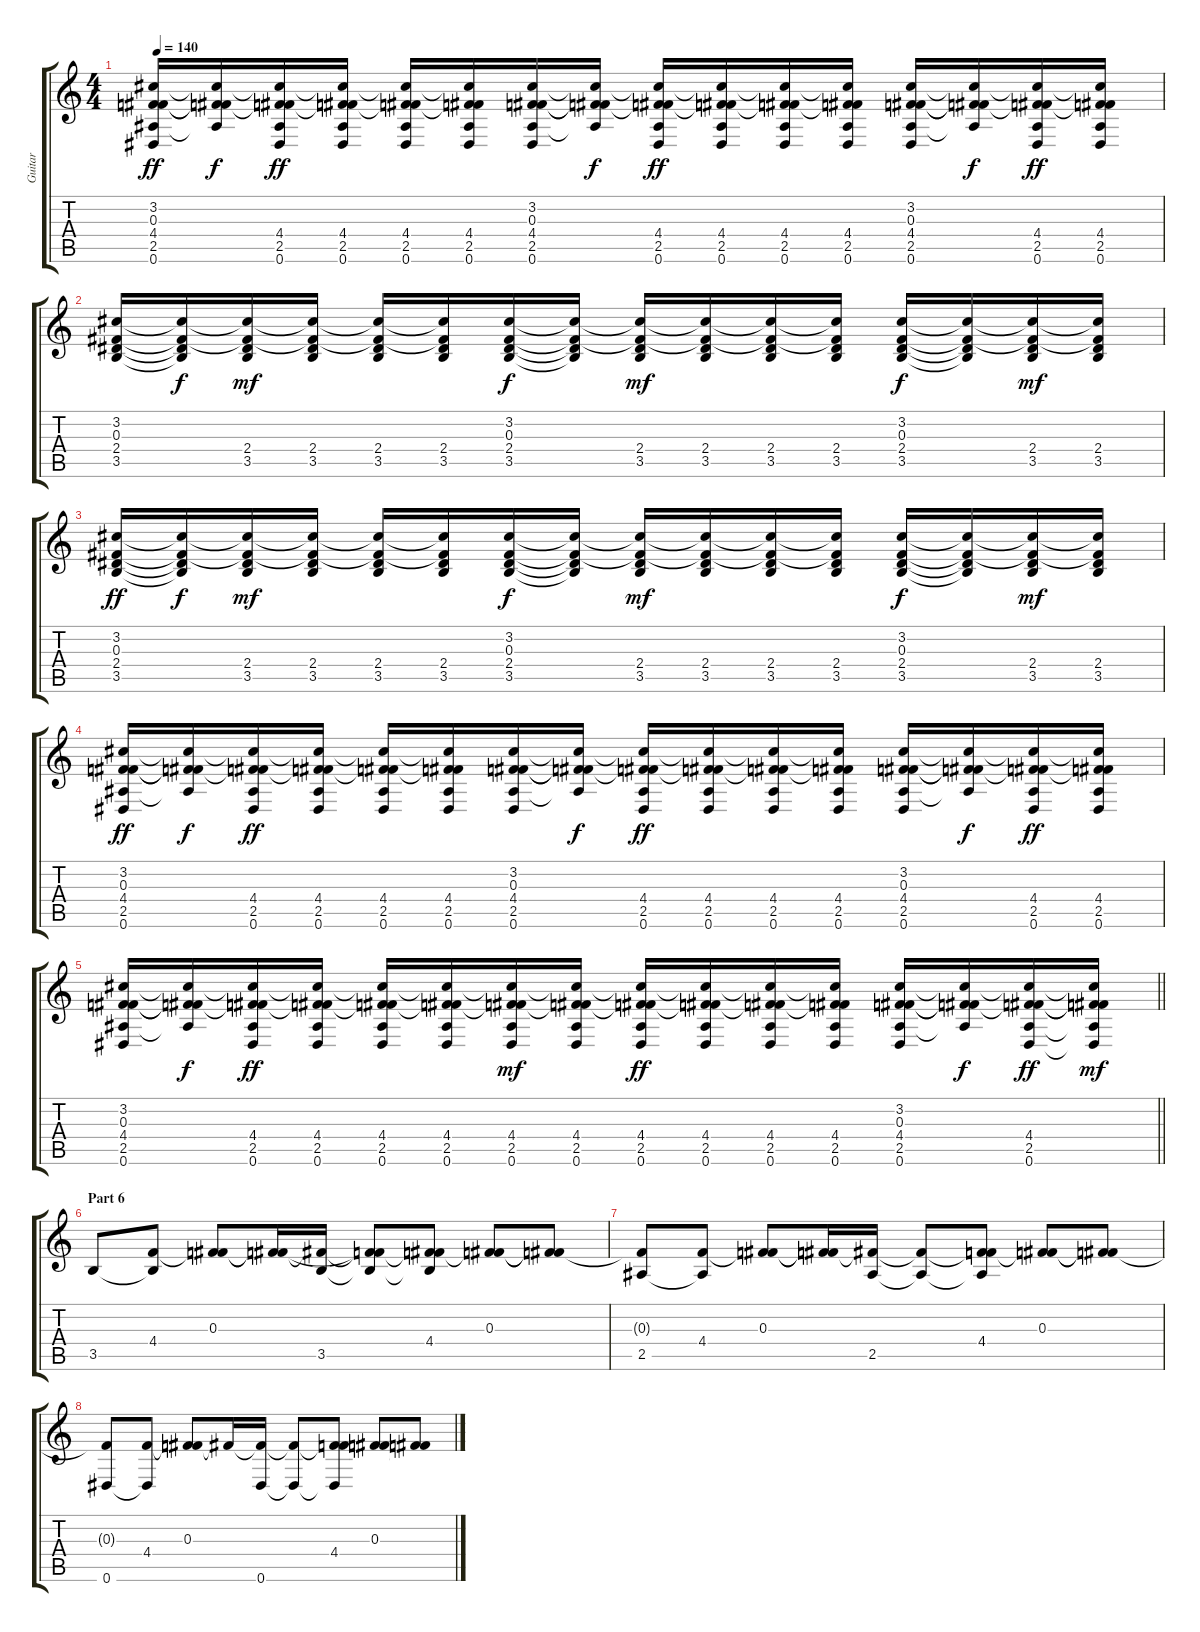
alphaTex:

\track ("Guitar" "Guitar") {instrument acousticguitarsteel}
\staff {score tabs}
\tuning (Eb4 Bb3 Gb3 Db3 Ab2 Eb2) {hide}
\ts (4 4)
\tempo 140
\clef g2
\ks c
(3.2 0.3 4.4 2.5 0.6).16{dy ff} (3.2{t} 0.3{t} 4.4{t} 2.5{t}).16{dy f} (3.2{t} 0.3{t} 4.4 2.5 0.6).16{dy ff} (3.2{t} 0.3{t} 4.4 2.5 0.6).16 (3.2{t} 0.3{t} 4.4 2.5 0.6).16 (3.2{t} 0.3{t} 4.4 2.5 0.6).16 (3.2 0.3 4.4 2.5 0.6).16 (3.2{t} 0.3{t} 4.4{t} 2.5{t}).16{dy f} (3.2{t} 0.3{t} 4.4 2.5 0.6).16{dy ff} (3.2{t} 0.3{t} 4.4 2.5 0.6).16 (3.2{t} 0.3{t} 4.4 2.5 0.6).16 (3.2{t} 0.3{t} 4.4 2.5 0.6).16 (3.2 0.3 4.4 2.5 0.6).16 (3.2{t} 0.3{t} 4.4{t} 2.5{t}).16{dy f} (3.2{t} 0.3{t} 4.4 2.5 0.6).16{dy ff} (3.2{t} 0.3{t} 4.4 2.5 0.6).16 |
(3.2 0.3 2.4 3.5).16 (3.2{t} 0.3{t} 2.4{t} 3.5{t}).16{dy f} (3.2{t} 0.3{t} 2.4 3.5).16{dy mf} (3.2{t} 0.3{t} 2.4 3.5).16 (3.2{t} 0.3{t} 2.4 3.5).16 (3.2{t} 0.3{t} 2.4 3.5).16 (3.2 0.3 2.4 3.5).16{dy f} (3.2{t} 0.3{t} 2.4{t} 3.5{t}).16 (3.2{t} 0.3{t} 2.4 3.5).16{dy mf} (3.2{t} 0.3{t} 2.4 3.5).16 (3.2{t} 0.3{t} 2.4 3.5).16 (3.2{t} 0.3{t} 2.4 3.5).16 (3.2 0.3 2.4 3.5).16{dy f} (3.2{t} 0.3{t} 2.4{t} 3.5{t}).16 (3.2{t} 0.3{t} 2.4 3.5).16{dy mf} (3.2{t} 0.3{t} 2.4 3.5).16 |
(3.2 0.3 2.4 3.5).16{dy ff} (3.2{t} 0.3{t} 2.4{t} 3.5{t}).16{dy f} (3.2{t} 0.3{t} 2.4 3.5).16{dy mf} (3.2{t} 0.3{t} 2.4 3.5).16 (3.2{t} 0.3{t} 2.4 3.5).16 (3.2{t} 0.3{t} 2.4 3.5).16 (3.2 0.3 2.4 3.5).16{dy f} (3.2{t} 0.3{t} 2.4{t} 3.5{t}).16 (3.2{t} 0.3{t} 2.4 3.5).16{dy mf} (3.2{t} 0.3{t} 2.4 3.5).16 (3.2{t} 0.3{t} 2.4 3.5).16 (3.2{t} 0.3{t} 2.4 3.5).16 (3.2 0.3 2.4 3.5).16{dy f} (3.2{t} 0.3{t} 2.4{t} 3.5{t}).16 (3.2{t} 0.3{t} 2.4 3.5).16{dy mf} (3.2{t} 0.3{t} 2.4 3.5).16 |
(3.2 0.3 4.4 2.5 0.6).16{dy ff} (3.2{t} 0.3{t} 4.4{t} 2.5{t}).16{dy f} (3.2{t} 0.3{t} 4.4 2.5 0.6).16{dy ff} (3.2{t} 0.3{t} 4.4 2.5 0.6).16 (3.2{t} 0.3{t} 4.4 2.5 0.6).16 (3.2{t} 0.3{t} 4.4 2.5 0.6).16 (3.2 0.3 4.4 2.5 0.6).16 (3.2{t} 0.3{t} 4.4{t} 2.5{t}).16{dy f} (3.2{t} 0.3{t} 4.4 2.5 0.6).16{dy ff} (3.2{t} 0.3{t} 4.4 2.5 0.6).16 (3.2{t} 0.3{t} 4.4 2.5 0.6).16 (3.2{t} 0.3{t} 4.4 2.5 0.6).16 (3.2 0.3 4.4 2.5 0.6).16 (3.2{t} 0.3{t} 4.4{t} 2.5{t}).16{dy f} (3.2{t} 0.3{t} 4.4 2.5 0.6).16{dy ff} (3.2{t} 0.3{t} 4.4 2.5 0.6).16 |
\barLineRight lightlight
(3.2 0.3 4.4 2.5 0.6).16 (3.2{t} 0.3{t} 4.4{t} 2.5{t}).16{dy f} (3.2{t} 0.3{t} 4.4 2.5 0.6).16{dy ff} (3.2{t} 0.3{t} 4.4 2.5 0.6).16 (3.2{t} 0.3{t} 4.4 2.5 0.6).16 (3.2{t} 0.3{t} 4.4 2.5 0.6).16 (3.2{t} 0.3{t} 4.4 2.5 0.6).16{dy mf} (3.2{t} 0.3{t} 4.4 2.5 0.6).16 (3.2{t} 0.3{t} 4.4 2.5 0.6).16{dy ff} (3.2{t} 0.3{t} 4.4 2.5 0.6).16 (3.2{t} 0.3{t} 4.4 2.5 0.6).16 (3.2{t} 0.3{t} 4.4 2.5 0.6).16 (3.2 0.3 4.4 2.5 0.6).16 (3.2{t} 0.3{t} 4.4{t} 2.5{t}).16{dy f} (3.2{t} 0.3{t} 4.4 2.5 0.6).16{dy ff} (3.2{t} 0.3{t} 4.4{t} 2.5{t} 0.6{t}).16{dy mf} |
\section ("" "Part 6")
3.5.8 (4.4 3.5{t}).8 (0.3 4.4{t}).8 (0.3{t} 4.4{t}).16 (0.3{t} 3.5).16 (0.3{t} 4.4{t} 3.5{t}).8 (0.3{t} 4.4 3.5{t}).8 (0.3 4.4{t}).8 (0.3{t} 4.4{t}).8 |
(0.3{t} 2.5).8 (4.4 2.5{t}).8 (0.3 4.4{t}).8 (0.3{t} 4.4{t}).16 (0.3{t} 2.5).16 (0.3{t} 2.5{t}).8 (0.3{t} 4.4 2.5{t}).8 (0.3 4.4{t}).8 (0.3{t} 4.4{t}).8 |
(0.3{t} 0.6).8 (4.4 0.6{t}).8 (0.3 4.4{t}).8 0.3{t}.16 (0.3{t} 0.6).16 (0.3{t} 0.6{t}).8 (0.3{t} 4.4 0.6{t}).8 (0.3 4.4{t}).8 (0.3{t} 4.4{t}).8
